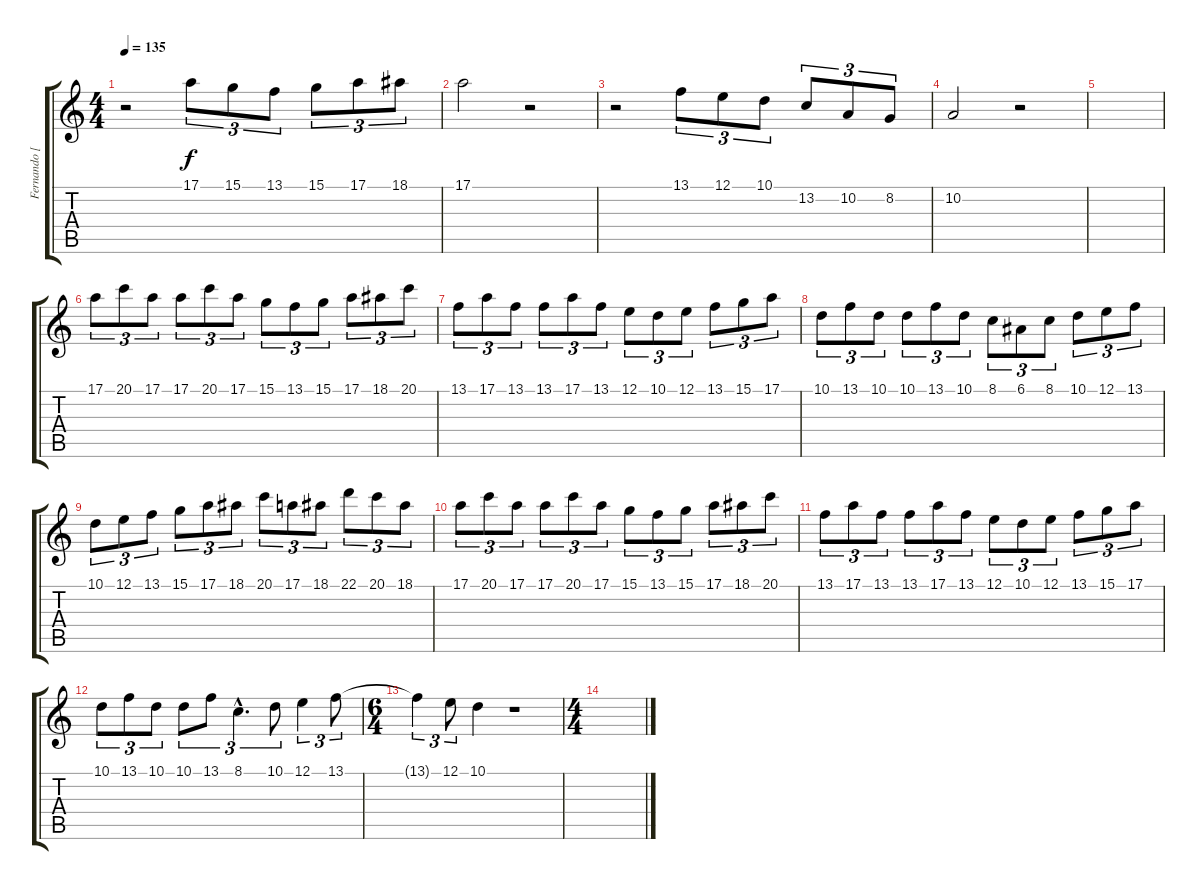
\track ("Fernando [flauta]" "Fernando [") {instrument flute}
\staff {score tabs}
\tuning (E4 B3 G3 D3 A2 E2) {hide}
\ts (4 4)
\tempo 135
\clef g2
\ks c
r.2{dy f} 17.1.8{tu (3 2)} 15.1.8{tu (3 2)} 13.1.8{tu (3 2)} 15.1.8{tu (3 2)} 17.1.8{tu (3 2)} 18.1.8{tu (3 2)} |
17.1.2 r.2 |
r.2 13.1.8{tu (3 2)} 12.1.8{tu (3 2)} 10.1.8{tu (3 2)} 13.2.8{tu (3 2)} 10.2.8{tu (3 2)} 8.2.8{tu (3 2)} |
10.2.2 r.2 |
|
17.1.8{tu (3 2)} 20.1.8{tu (3 2)} 17.1.8{tu (3 2)} 17.1.8{tu (3 2)} 20.1.8{tu (3 2)} 17.1.8{tu (3 2)} 15.1.8{tu (3 2)} 13.1.8{tu (3 2)} 15.1.8{tu (3 2)} 17.1.8{tu (3 2)} 18.1.8{tu (3 2)} 20.1.8{tu (3 2)} |
13.1.8{tu (3 2)} 17.1.8{tu (3 2)} 13.1.8{tu (3 2)} 13.1.8{tu (3 2)} 17.1.8{tu (3 2)} 13.1.8{tu (3 2)} 12.1.8{tu (3 2)} 10.1.8{tu (3 2)} 12.1.8{tu (3 2)} 13.1.8{tu (3 2)} 15.1.8{tu (3 2)} 17.1.8{tu (3 2)} |
10.1.8{tu (3 2)} 13.1.8{tu (3 2)} 10.1.8{tu (3 2)} 10.1.8{tu (3 2)} 13.1.8{tu (3 2)} 10.1.8{tu (3 2)} 8.1.8{tu (3 2)} 6.1.8{tu (3 2)} 8.1.8{tu (3 2)} 10.1.8{tu (3 2)} 12.1.8{tu (3 2)} 13.1.8{tu (3 2)} |
10.1.8{tu (3 2)} 12.1.8{tu (3 2)} 13.1.8{tu (3 2)} 15.1.8{tu (3 2)} 17.1.8{tu (3 2)} 18.1.8{tu (3 2)} 20.1.8{tu (3 2)} 17.1.8{tu (3 2)} 18.1.8{tu (3 2)} 22.1.8{tu (3 2)} 20.1.8{tu (3 2)} 18.1.8{tu (3 2)} |
17.1.8{tu (3 2)} 20.1.8{tu (3 2)} 17.1.8{tu (3 2)} 17.1.8{tu (3 2)} 20.1.8{tu (3 2)} 17.1.8{tu (3 2)} 15.1.8{tu (3 2)} 13.1.8{tu (3 2)} 15.1.8{tu (3 2)} 17.1.8{tu (3 2)} 18.1.8{tu (3 2)} 20.1.8{tu (3 2)} |
13.1.8{tu (3 2)} 17.1.8{tu (3 2)} 13.1.8{tu (3 2)} 13.1.8{tu (3 2)} 17.1.8{tu (3 2)} 13.1.8{tu (3 2)} 12.1.8{tu (3 2)} 10.1.8{tu (3 2)} 12.1.8{tu (3 2)} 13.1.8{tu (3 2)} 15.1.8{tu (3 2)} 17.1.8{tu (3 2)} |
10.1.8{tu (3 2)} 13.1.8{tu (3 2)} 10.1.8{tu (3 2)} 10.1.8{tu (3 2)} 13.1.8{tu (3 2)} 8.1{hac}.4{d tu (3 2)} 10.1.8{tu (3 2)} 12.1.4{tu (3 2)} 13.1.8{tu (3 2)} |
\ts (6 4)
13.1{t}.4{tu (3 2)} 12.1.8{tu (3 2)} 10.1.4 r.1 |
\ts (4 4)
